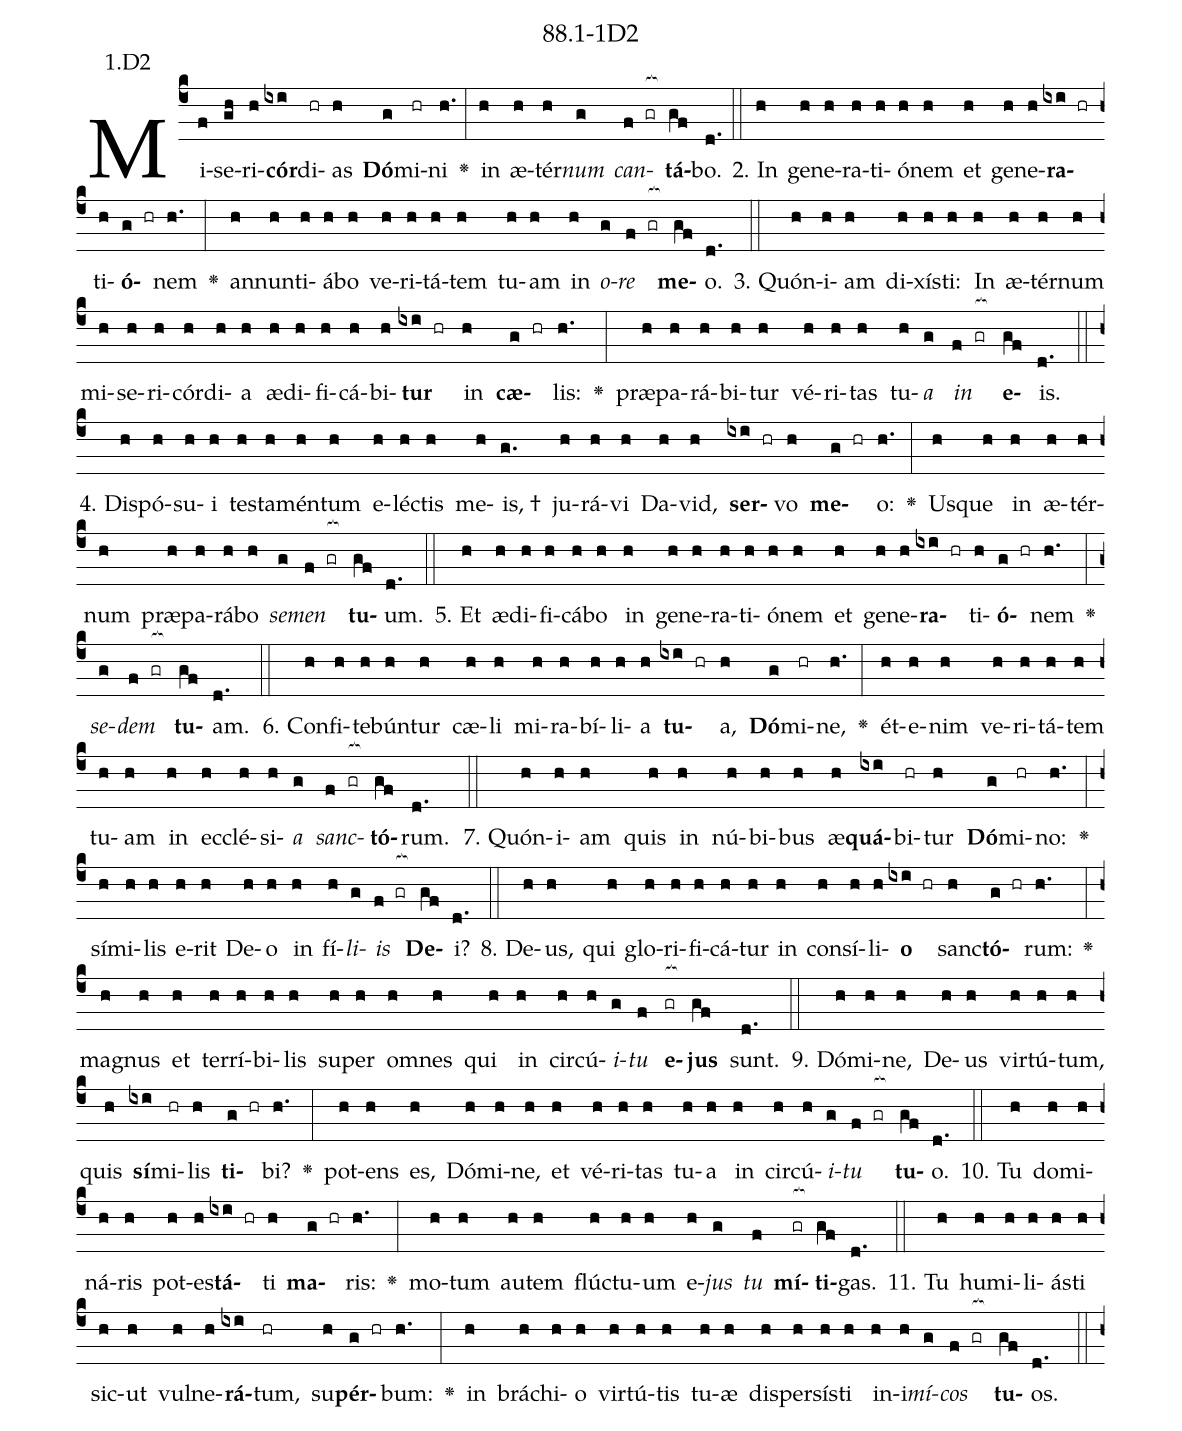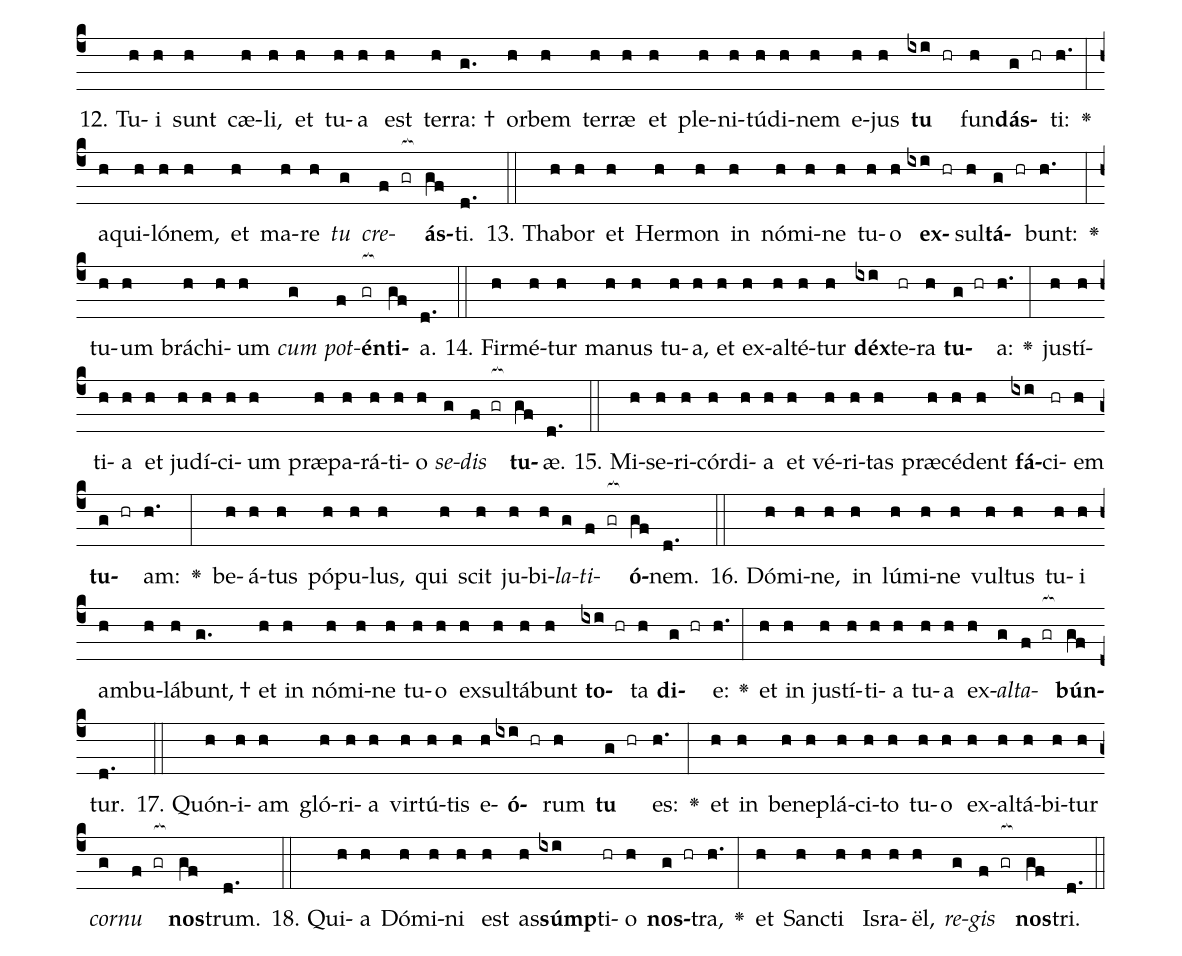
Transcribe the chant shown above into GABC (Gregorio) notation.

name: 88.1-1D2;
annotation: 1.D2;
%%
(c4)Mi(f)se(gh)ri(h)<b>cór</b>(ixi)di(hr)as(h) <b>Dó</b>(g)mi(hr)ni(h.) <v>\greheightstar</v>(:) in(h) æ(h)tér(h)<i>num</i>(g) <i>can</i>(f gr[ocb:1{])<b>tá</b>(gf[ocb:0}])bo.(d.) (::)
2. In(h) ge(h)ne(h)ra(h)ti(h)ó(h)nem(h) et(h) ge(h)ne(h)<b>ra</b>(ixi hr)ti(h)<b>ó</b>(g hr)nem(h.) <v>\greheightstar</v>(:) an(h)nun(h)ti(h)á(h)bo(h) ve(h)ri(h)tá(h)tem(h) tu(h)am(h) in(h) <i>o</i>(g)<i>re</i>(f gr[ocb:1{]) <b>me</b>(gf[ocb:0}])o.(d.) (::)
3. Quón(h)i(h)am(h) di(h)xís(h)ti:(h) In(h) æ(h)tér(h)num(h) mi(h)se(h)ri(h)cór(h)di(h)a(h) æ(h)di(h)fi(h)cá(h)bi(h)<b>tur</b>(ixi hr) in(h) <b>cæ</b>(g hr)lis:(h.) <v>\greheightstar</v>(:) præ(h)pa(h)rá(h)bi(h)tur(h) vé(h)ri(h)tas(h) tu(h)<i>a</i>(g) <i>in</i>(f gr[ocb:1{]) <b>e</b>(gf[ocb:0}])is.(d.) (::)
4. Dis(h)pó(h)su(h)i(h) tes(h)ta(h)mén(h)tum(h) e(h)léc(h)tis(h) me(h)is, †(g.) ju(h)rá(h)vi(h) Da(h)vid,(h) <b>ser</b>(ixi hr)vo(h) <b>me</b>(g hr)o:(h.) <v>\greheightstar</v>(:) Us(h)que(h) in(h) æ(h)tér(h)num(h) præ(h)pa(h)rá(h)bo(h) <i>se</i>(g)<i>men</i>(f gr[ocb:1{]) <b>tu</b>(gf[ocb:0}])um.(d.) (::)
5. Et(h) æ(h)di(h)fi(h)cá(h)bo(h) in(h) ge(h)ne(h)ra(h)ti(h)ó(h)nem(h) et(h) ge(h)ne(h)<b>ra</b>(ixi hr)ti(h)<b>ó</b>(g hr)nem(h.) <v>\greheightstar</v>(:) <i>se</i>(g)<i>dem</i>(f gr[ocb:1{]) <b>tu</b>(gf[ocb:0}])am.(d.) (::)
6. Con(h)fi(h)te(h)bún(h)tur(h) cæ(h)li(h) mi(h)ra(h)bí(h)li(h)a(h) <b>tu</b>(ixi hr)a,(h) <b>Dó</b>(g)mi(hr)ne,(h.) <v>\greheightstar</v>(:) ét(h)e(h)nim(h) ve(h)ri(h)tá(h)tem(h) tu(h)am(h) in(h) ec(h)clé(h)si(h)<i>a</i>(g) <i>sanc</i>(f gr[ocb:1{])<b>tó</b>(gf[ocb:0}])rum.(d.) (::)
7. Quón(h)i(h)am(h) quis(h) in(h) nú(h)bi(h)bus(h) æ(h)<b>quá</b>(ixi)bi(hr)tur(h) <b>Dó</b>(g)mi(hr)no:(h.) <v>\greheightstar</v>(:) sí(h)mi(h)lis(h) e(h)rit(h) De(h)o(h) in(h) fí(h)<i>li</i>(g)<i>is</i>(f gr[ocb:1{]) <b>De</b>(gf[ocb:0}])i?(d.) (::)
8. De(h)us,(h) qui(h) glo(h)ri(h)fi(h)cá(h)tur(h) in(h) con(h)sí(h)li(h)<b>o</b>(ixi hr) sanc(h)<b>tó</b>(g hr)rum:(h.) <v>\greheightstar</v>(:) ma(h)gnus(h) et(h) ter(h)rí(h)bi(h)lis(h) su(h)per(h) om(h)nes(h) qui(h) in(h) cir(h)cú(h)<i>i</i>(g)<i>tu</i>(f) <b>e</b>(gr[ocb:1{])<b>jus</b>(gf[ocb:0}]) sunt.(d.) (::)
9. Dó(h)mi(h)ne,(h) De(h)us(h) vir(h)tú(h)tum,(h) quis(h) <b>sí</b>(ixi)mi(hr)lis(h) <b>ti</b>(g hr)bi?(h.) <v>\greheightstar</v>(:) pot(h)ens(h) es,(h) Dó(h)mi(h)ne,(h) et(h) vé(h)ri(h)tas(h) tu(h)a(h) in(h) cir(h)cú(h)<i>i</i>(g)<i>tu</i>(f gr[ocb:1{]) <b>tu</b>(gf[ocb:0}])o.(d.) (::)
10. Tu(h) do(h)mi(h)ná(h)ris(h) pot(h)es(h)<b>tá</b>(ixi hr)ti(h) <b>ma</b>(g hr)ris:(h.) <v>\greheightstar</v>(:) mo(h)tum(h) au(h)tem(h) flúc(h)tu(h)um(h) e(h)<i>jus</i>(g) <i>tu</i>(f) <b>mí</b>(gr[ocb:1{])<b>ti</b>(gf[ocb:0}])gas.(d.) (::)
11. Tu(h) hu(h)mi(h)li(h)ás(h)ti(h) sic(h)ut(h) vul(h)ne(h)<b>rá</b>(ixi)tum,(hr) su(h)<b>pér</b>(g hr)bum:(h.) <v>\greheightstar</v>(:) in(h) brá(h)chi(h)o(h) vir(h)tú(h)tis(h) tu(h)æ(h) di(h)sper(h)sís(h)ti(h) in(h)i(h)<i>mí</i>(g)<i>cos</i>(f gr[ocb:1{]) <b>tu</b>(gf[ocb:0}])os.(d.) (::)
12. Tu(h)i(h) sunt(h) cæ(h)li,(h) et(h) tu(h)a(h) est(h) ter(h)ra: †(g.) or(h)bem(h) ter(h)ræ(h) et(h) ple(h)ni(h)tú(h)di(h)nem(h) e(h)jus(h) <b>tu</b>(ixi hr) fun(h)<b>dás</b>(g hr)ti:(h.) <v>\greheightstar</v>(:) a(h)qui(h)ló(h)nem,(h) et(h) ma(h)re(h) <i>tu</i>(g) <i>cre</i>(f gr[ocb:1{])<b>ás</b>(gf[ocb:0}])ti.(d.) (::)
13. Tha(h)bor(h) et(h) Her(h)mon(h) in(h) nó(h)mi(h)ne(h) tu(h)o(h) <b>ex</b>(ixi hr)sul(h)<b>tá</b>(g hr)bunt:(h.) <v>\greheightstar</v>(:) tu(h)um(h) brá(h)chi(h)um(h) <i>cum</i>(g) <i>pot</i>(f)<b>én</b>(gr[ocb:1{])<b>ti</b>(gf[ocb:0}])a.(d.) (::)
14. Fir(h)mé(h)tur(h) ma(h)nus(h) tu(h)a,(h) et(h) ex(h)al(h)té(h)tur(h) <b>déx</b>(ixi)te(hr)ra(h) <b>tu</b>(g hr)a:(h.) <v>\greheightstar</v>(:) jus(h)tí(h)ti(h)a(h) et(h) ju(h)dí(h)ci(h)um(h) præ(h)pa(h)rá(h)ti(h)o(h) <i>se</i>(g)<i>dis</i>(f gr[ocb:1{]) <b>tu</b>(gf[ocb:0}])æ.(d.) (::)
15. Mi(h)se(h)ri(h)cór(h)di(h)a(h) et(h) vé(h)ri(h)tas(h) præ(h)cé(h)dent(h) <b>fá</b>(ixi)ci(hr)em(h) <b>tu</b>(g hr)am:(h.) <v>\greheightstar</v>(:) be(h)á(h)tus(h) pó(h)pu(h)lus,(h) qui(h) scit(h) ju(h)bi(h)<i>la</i>(g)<i>ti</i>(f gr[ocb:1{])<b>ó</b>(gf[ocb:0}])nem.(d.) (::)
16. Dó(h)mi(h)ne,(h) in(h) lú(h)mi(h)ne(h) vul(h)tus(h) tu(h)i(h) am(h)bu(h)lá(h)bunt, †(g.) et(h) in(h) nó(h)mi(h)ne(h) tu(h)o(h) ex(h)sul(h)tá(h)bunt(h) <b>to</b>(ixi hr)ta(h) <b>di</b>(g hr)e:(h.) <v>\greheightstar</v>(:) et(h) in(h) jus(h)tí(h)ti(h)a(h) tu(h)a(h) ex(h)<i>al</i>(g)<i>ta</i>(f gr[ocb:1{])<b>bún</b>(gf[ocb:0}])tur.(d.) (::)
17. Quón(h)i(h)am(h) gló(h)ri(h)a(h) vir(h)tú(h)tis(h) e(h)<b>ó</b>(ixi hr)rum(h) <b>tu</b>(g hr) es:(h.) <v>\greheightstar</v>(:) et(h) in(h) be(h)ne(h)plá(h)ci(h)to(h) tu(h)o(h) ex(h)al(h)tá(h)bi(h)tur(h) <i>cor</i>(g)<i>nu</i>(f gr[ocb:1{]) <b>nos</b>(gf[ocb:0}])trum.(d.) (::)
18. Qui(h)a(h) Dó(h)mi(h)ni(h) est(h) as(h)<b>súmp</b>(ixi)ti(hr)o(h) <b>nos</b>(g hr)tra,(h.) <v>\greheightstar</v>(:) et(h) Sanc(h)ti(h) Is(h)ra(h)ël,(h) <i>re</i>(g)<i>gis</i>(f gr[ocb:1{]) <b>nos</b>(gf[ocb:0}])tri.(d.) (::)
